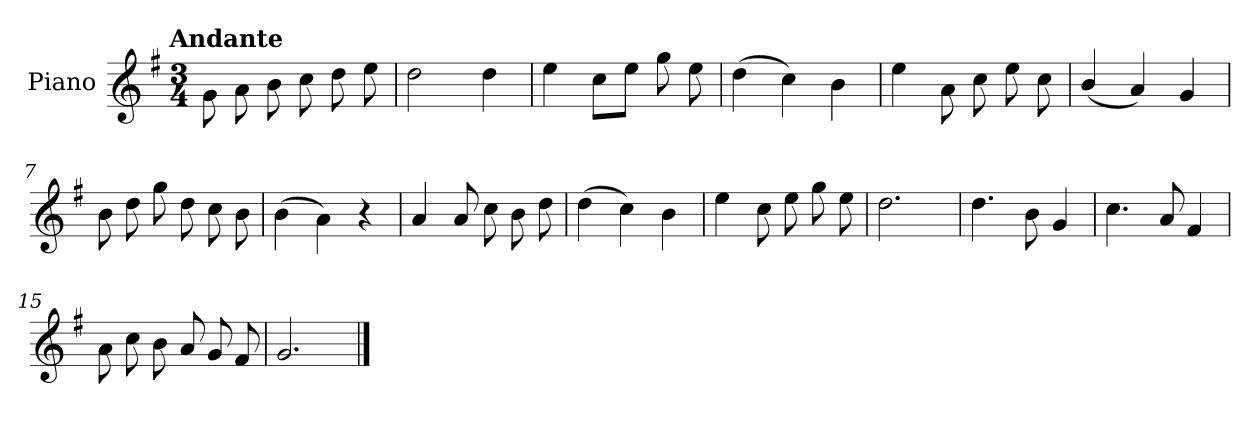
**kern
*part1
*staff1
*I"Piano
*I'Pno.
*clefG2
*k[f#]
!!LO:TX:omd:t=Andante
*M3/4
*MM92
=1
8g\
8a\
8b\
8cc\
8dd\
8ee\
=2
2dd\
4dd\
=3
4ee\
8cc\L
8ee\J
8gg\
8ee\
=4
(>4dd\
4cc\)
4b\
!!LO:LB:g=z
=5
4ee\
8a\
8cc\
8ee\
8cc\
=6
(<4b/
4a/)
4g/
=7
8b\
8dd\
8gg\
8dd\
8cc\
8b\
=8
(>4b\
4a\)
4r
!!LO:LB:g=z
=9
4a/
8a/
8cc\
8b\
8dd\
=10
(>4dd\
4cc\)
4b\
=11
4ee\
8cc\
8ee\
8gg\
8ee\
=12
2.dd\
!!LO:LB:g=z
=13
4.dd\
8b\
4g/
=14
4.cc\
8a/
4f#/
=15
8a\
8cc\
8b\
8a/
8g/
8f#/
=16
2.g/
==
*-
